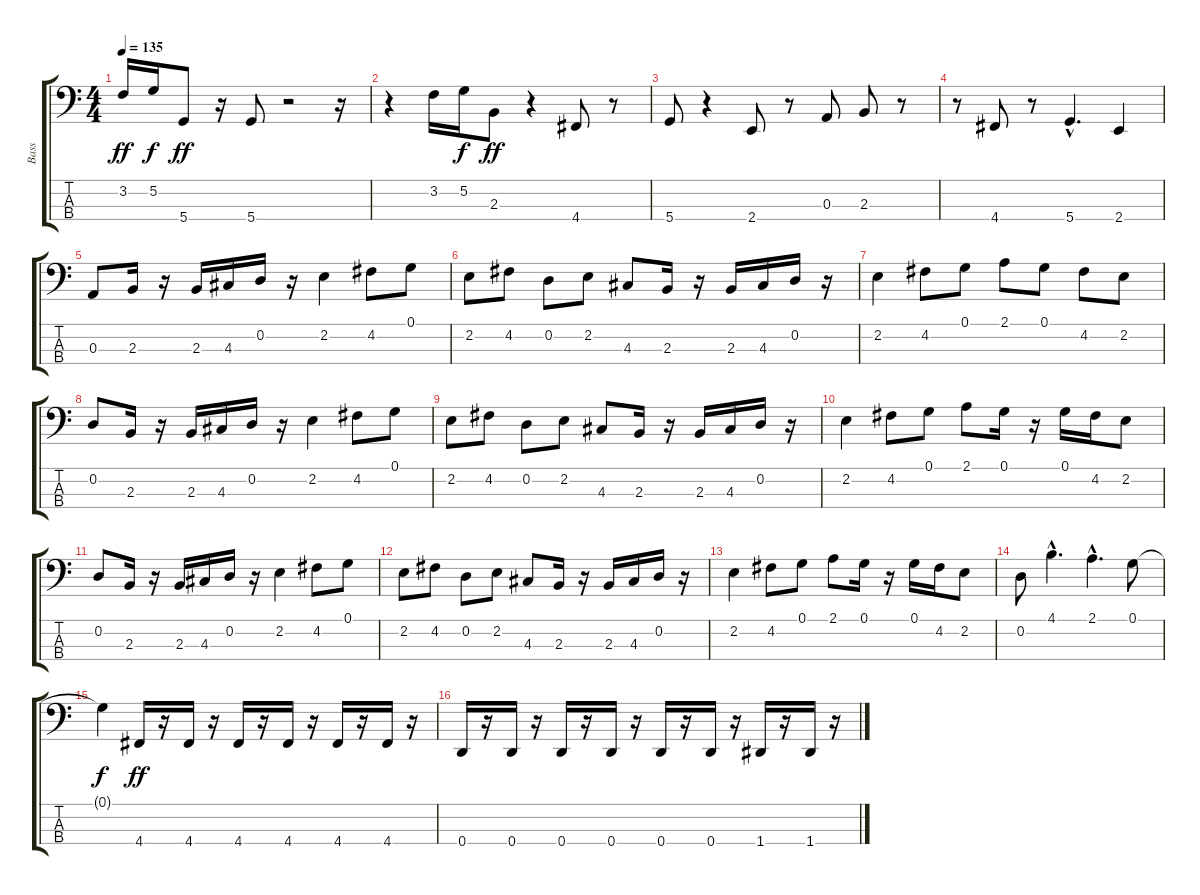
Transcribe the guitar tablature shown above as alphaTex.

\track ("Bass" "Bass") {instrument electricbassfinger}
\staff {score tabs}
\tuning (G2 D2 A1 D1) {hide}
\ts (4 4)
\tempo 135
\clef f4
\ks c
3.2.16{dy ff} 5.2.16{dy f} 5.4.8{dy ff} r.16 5.4.8 r.2 r.16 |
r.4 3.2.16 5.2.16{dy f} 2.3.8{dy ff} r.4 4.4.8 r.8 |
5.4.8 r.4 2.4.8 r.8 0.3.8 2.3.8 r.8 |
r.8 4.4.8 r.8 5.4{hac}.4{d} 2.4.4 |
0.3.8 2.3.16 r.16 2.3.16 4.3.16 0.2.16 r.16 2.2.4 4.2.8 0.1.8 |
2.2.8 4.2.8 0.2.8 2.2.8 4.3.8 2.3.16 r.16 2.3.16 4.3.16 0.2.16 r.16 |
2.2.4 4.2.8 0.1.8 2.1.8 0.1.8 4.2.8 2.2.8 |
0.2.8 2.3.16 r.16 2.3.16 4.3.16 0.2.16 r.16 2.2.4 4.2.8 0.1.8 |
2.2.8 4.2.8 0.2.8 2.2.8 4.3.8 2.3.16 r.16 2.3.16 4.3.16 0.2.16 r.16 |
2.2.4 4.2.8 0.1.8 2.1.8 0.1.16 r.16 0.1.16 4.2.16 2.2.8 |
0.2.8 2.3.16 r.16 2.3.16 4.3.16 0.2.16 r.16 2.2.4 4.2.8 0.1.8 |
2.2.8 4.2.8 0.2.8 2.2.8 4.3.8 2.3.16 r.16 2.3.16 4.3.16 0.2.16 r.16 |
2.2.4 4.2.8 0.1.8 2.1.8 0.1.16 r.16 0.1.16 4.2.16 2.2.8 |
0.2.8 4.1{hac}.4{d} 2.1{hac}.4{d} 0.1.8 |
0.1{t}.4{dy f} 4.4.16{dy ff} r.16 4.4.16 r.16 4.4.16 r.16 4.4.16 r.16 4.4.16 r.16 4.4.16 r.16 |
0.4.16 r.16 0.4.16 r.16 0.4.16 r.16 0.4.16 r.16 0.4.16 r.16 0.4.16 r.16 1.4.16 r.16 1.4.16 r.16
